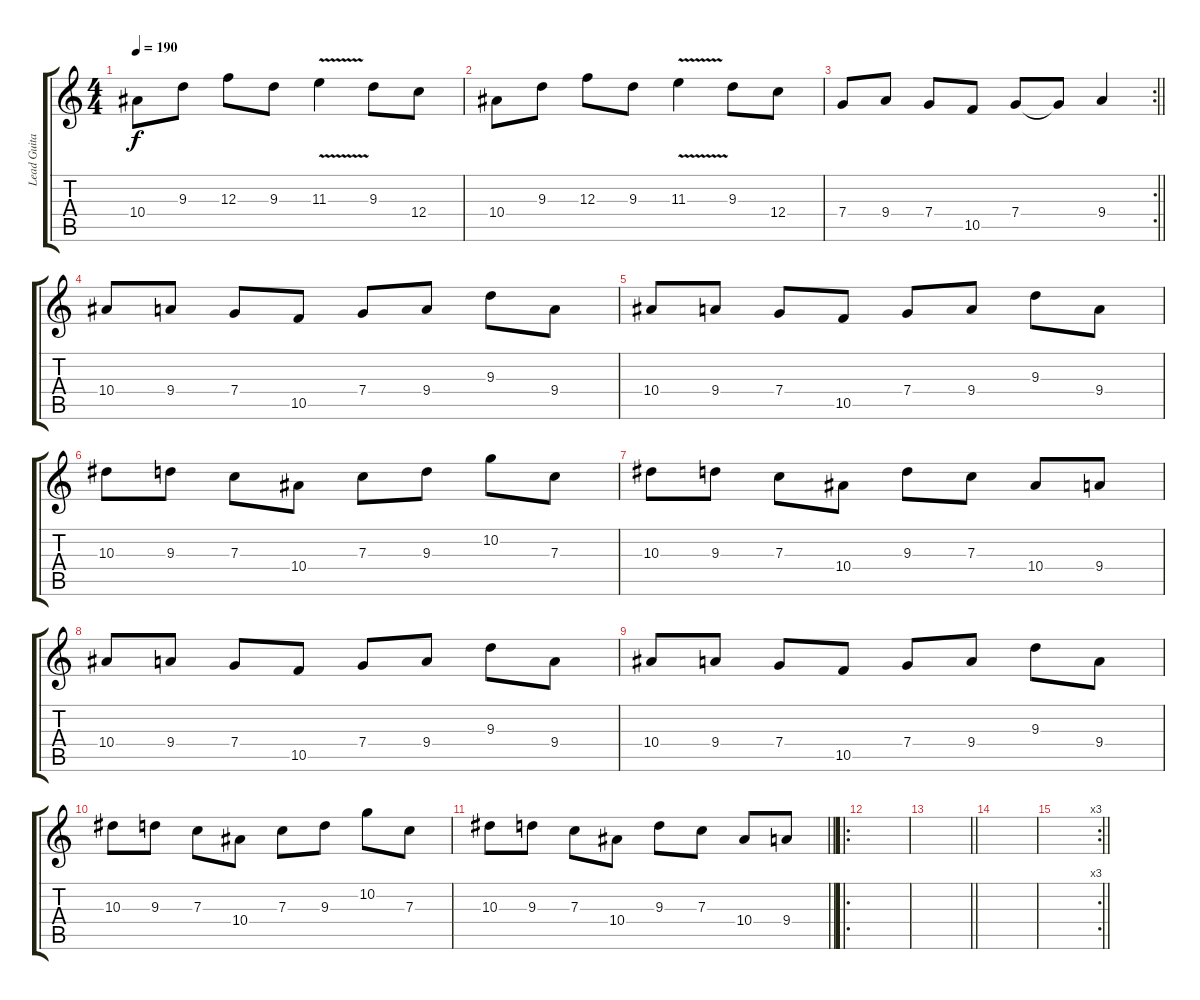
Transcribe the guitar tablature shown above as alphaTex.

\track ("Lead Guitar" "Lead Guita") {instrument distortionguitar}
\staff {score tabs}
\tuning (D4 A3 F3 C3 G2 D2) {hide}
\ts (4 4)
\tempo 190
\clef g2
\ks c
10.4.8{dy f} 9.3.8 12.3.8 9.3.8 11.3{v}.4 9.3.8 12.4.8 |
10.4.8 9.3.8 12.3.8 9.3.8 11.3{v}.4 9.3.8 12.4.8 |
\rc 2
\barLineRight lightlight
7.4.8 9.4.8 7.4.8 10.5.8 7.4.8 7.4{t}.8 9.4.4 |
\section ("" "")
10.4.8 9.4.8 7.4.8 10.5.8 7.4.8 9.4.8 9.3.8 9.4.8 |
10.4.8 9.4.8 7.4.8 10.5.8 7.4.8 9.4.8 9.3.8 9.4.8 |
10.3.8 9.3.8 7.3.8 10.4.8 7.3.8 9.3.8 10.2.8 7.3.8 |
10.3.8 9.3.8 7.3.8 10.4.8 9.3.8 7.3.8 10.4.8 9.4.8 |
10.4.8 9.4.8 7.4.8 10.5.8 7.4.8 9.4.8 9.3.8 9.4.8 |
10.4.8 9.4.8 7.4.8 10.5.8 7.4.8 9.4.8 9.3.8 9.4.8 |
10.3.8 9.3.8 7.3.8 10.4.8 7.3.8 9.3.8 10.2.8 7.3.8 |
\barLineRight lightlight
10.3.8 9.3.8 7.3.8 10.4.8 9.3.8 7.3.8 10.4.8 9.4.8 |
\ro
\section ("" "")
|
\barLineRight lightlight
|
|
\rc 3
\barLineRight lightlight
